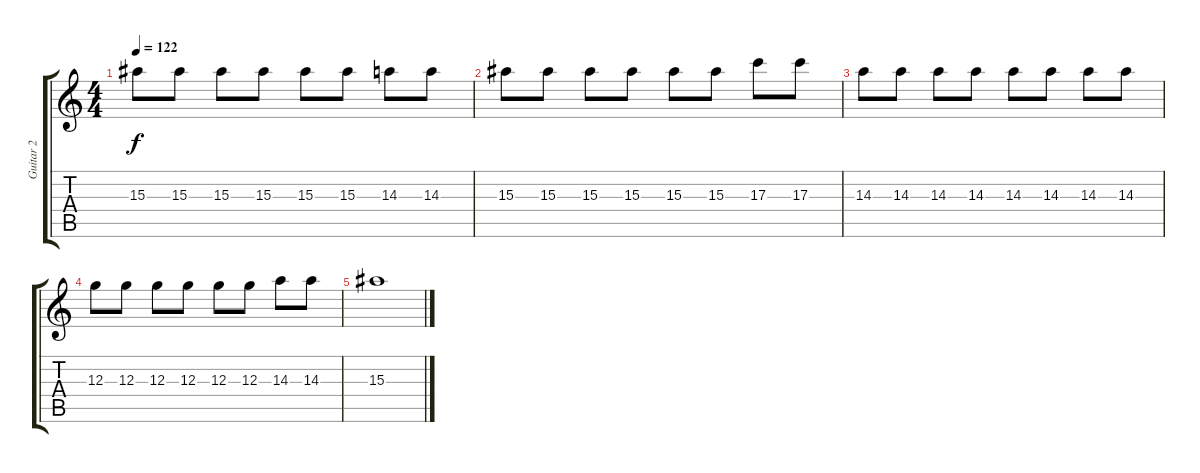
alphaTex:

\track ("Guitar 2" "Guitar 2") {instrument distortionguitar}
\staff {score tabs}
\tuning (E4 B3 G3 D3 A2 E2) {hide}
\ts (4 4)
\tempo 122
\clef g2
\ks c
15.3.8{dy f} 15.3.8 15.3.8 15.3.8 15.3.8 15.3.8 14.3.8 14.3.8 |
15.3.8 15.3.8 15.3.8 15.3.8 15.3.8 15.3.8 17.3.8 17.3.8 |
14.3.8 14.3.8 14.3.8 14.3.8 14.3.8 14.3.8 14.3.8 14.3.8 |
12.3.8 12.3.8 12.3.8 12.3.8 12.3.8 12.3.8 14.3.8 14.3.8 |
15.3.1
